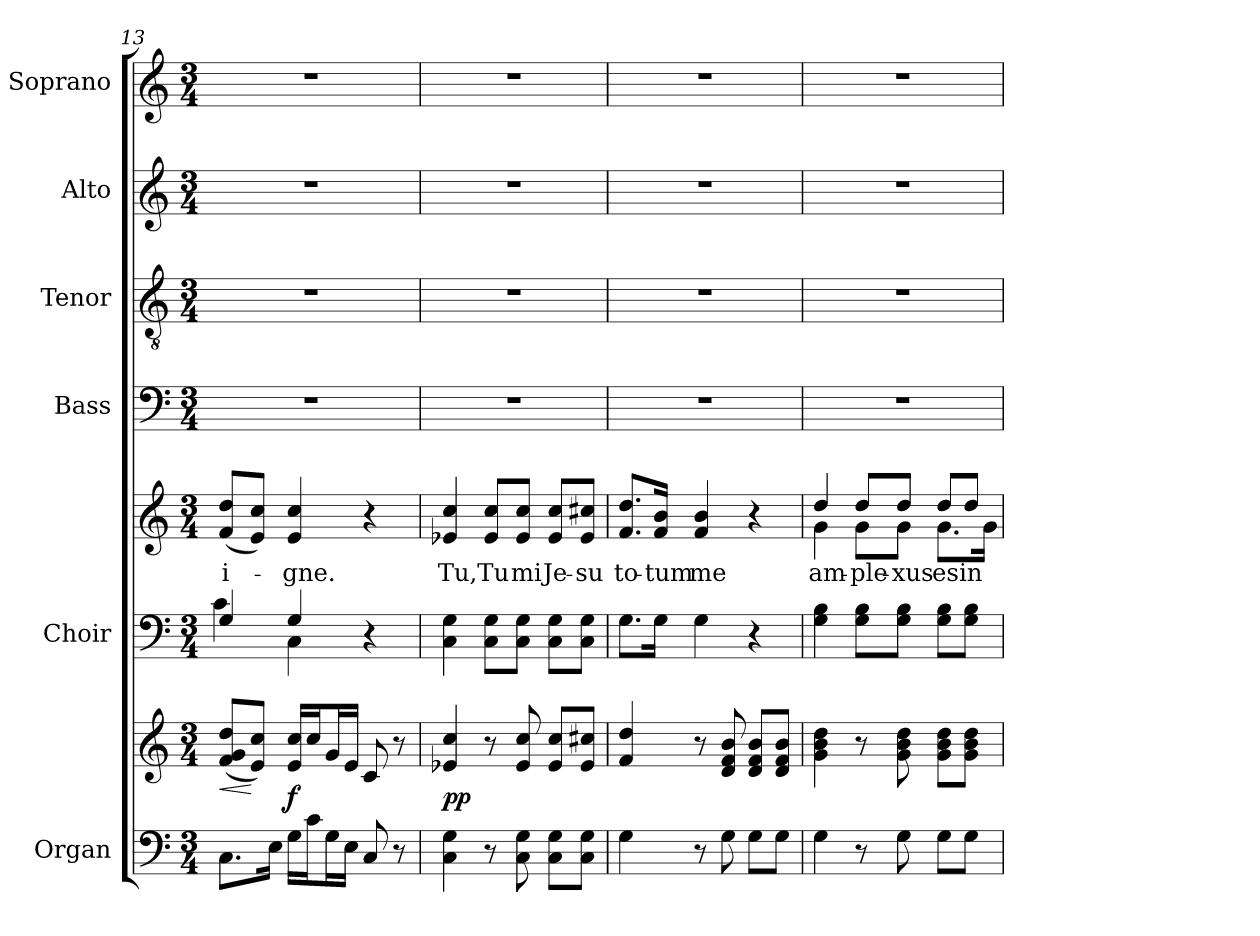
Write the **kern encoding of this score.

**kern	**kern	**dynam	**kern	**kern	**text	**kern	**kern	**kern	**kern
*part6	*part6	*part6	*part5	*part5	*part5	*part4	*part3	*part2	*part1
*staff8	*staff7	*staff7/8	*staff6	*staff5	*staff5	*staff4	*staff3	*staff2	*staff1
*I"Organ	*	*	*I"Choir	*	*	*I"Bass	*I"Tenor	*I"Alto	*I"Soprano
*I'Org.	*	*	*I'Choir	*	*	*I'B.	*I'T.	*I'A.	*I'S.
*clefF4	*clefG2	*	*clefF4	*clefG2	*	*clefF4	*clefGv2	*clefG2	*clefG2
*	*	*	*	*	*	*	*ITrd7c12	*	*
*k[]	*k[]	*	*k[]	*k[]	*	*k[]	*k[]	*k[]	*k[]
*C:	*C:	*	*C:	*C:	*	*C:	*C:	*C:	*C:
*M3/4	*M3/4	*	*M3/4	*M3/4	*	*M3/4	*M3/4	*M3/4	*M3/4
=13	=13	=13	=13	=13	=13	=13	=13	=13	=13
!	!	!LO:HP:b	!	!	!	!	!	!	!
*	*	*	*^	*	*	*	*	*	*
!	!	!	!	!	!	!LO:LY:b:color=#000000	!LO:N:vis=1	!LO:N:vis=1	!LO:N:vis=1	!LO:N:vis=1
8.Ci\L	(8fi/ 8gi/ 8ddi/L	<	4Gi/	4ci\	(8fi/ 8ddi/L	i-	2.r	2.r	2.r	2.r
.	8ei/ 8cci/J)	[	.	.	8ei/ 8cci/J)	.	.	.	.	.
16Ei\Jk	.	.	.	.	.	.	.	.	.	.
!	!	!	!	!	!	!LO:LY:b:color=#000000	!	!	!	!
16Gi\LL	16ei/ 16cci/LL	f	4Gi/	4Ci\	4ei/ 4cci	-gne.	.	.	.	.
16ci\J	16cci/J	.	.	.	.	.	.	.	.	.
16Gi\L	16gi/L	.	.	.	.	.	.	.	.	.
16Ei\JJ	16ei/JJ	.	.	.	.	.	.	.	.	.
8Ci/	8ci/	.	4r	4ryy	4r	.	.	.	.	.
8r	8r	.	.	.	.	.	.	.	.	.
*	*	*	*v	*v	*	*	*	*	*	*
=14	=14	=14	=14	=14	=14	=14	=14	=14	=14
!	!	!	!	!	!LO:LY:b:color=#000000	!LO:N:vis=1	!LO:N:vis=1	!LO:N:vis=1	!LO:N:vis=1
4Ci\ 4Gi	4e-Xi/ 4cci	pp	4Ci\ 4Gi	4e-Xi/ 4cci	Tu,	2.r	2.r	2.r	2.r
!	!	!	!	!	!LO:LY:b:color=#000000	!	!	!	!
8r	8r	.	8Ci\ 8Gi\L	8e-i/ 8cci/L	Tu	.	.	.	.
!	!	!	!	!	!LO:LY:b:color=#000000	!	!	!	!
8Ci\ 8Gi	8e-i/ 8cci	.	8Ci\ 8Gi\J	8e-i/ 8cci/J	mi	.	.	.	.
!	!	!	!	!	!LO:LY:b:color=#000000	!	!	!	!
8Ci\ 8Gi\L	8e-i/ 8cci/L	.	8Ci\ 8Gi\L	8e-i/ 8cci/L	Je-	.	.	.	.
!	!	!	!	!	!LO:LY:b:color=#000000	!	!	!	!
8Ci\ 8Gi\J	8e-i/ 8cc#Xi/J	.	8Ci\ 8Gi\J	8e-i/ 8cc#Xi/J	-su	.	.	.	.
!!LO:LB:g=z
=15	=15	=15	=15	=15	=15	=15	=15	=15	=15
!	!	!	!	!	!LO:LY:b:color=#000000	!LO:N:vis=1	!LO:N:vis=1	!LO:N:vis=1	!LO:N:vis=1
4Gi\	4fi/ 4ddi	.	8.Gi\L	8.fi/ 8.ddi/L	to-	2.r	2.r	2.r	2.r
!	!	!	!	!	!LO:LY:b:color=#000000	!	!	!	!
.	.	.	16Gi\Jk	16fi/ 16bi/Jk	-tum	.	.	.	.
!	!	!	!	!	!LO:LY:b:color=#000000	!	!	!	!
8r	8r	.	4Gi\	4fi/ 4bi	me	.	.	.	.
8Gi\	8di/ 8fi 8bi	.	.	.	.	.	.	.	.
8Gi\L	8di/ 8fi/ 8bi/L	.	4r	4r	.	.	.	.	.
8Gi\J	8di/ 8fi/ 8bi/J	.	.	.	.	.	.	.	.
=16	=16	=16	=16	=16	=16	=16	=16	=16	=16
!	!	!	!	!	!LO:LY:b:color=#000000	!LO:N:vis=1	!LO:N:vis=1	!LO:N:vis=1	!LO:N:vis=1
*	*	*	*	*^	*	*	*	*	*
4Gi\	4gi\ 4bi 4ddi	.	4Gi\ 4Bi	4ddi/	4gi\	am-	2.r	2.r	2.r	2.r
!	!	!	!	!	!	!LO:LY:b:color=#000000	!	!	!	!
8r	8r	.	8Gi\ 8Bi\L	8ddi/L	8gi\L	-ple-	.	.	.	.
!	!	!	!	!	!	!LO:LY:b:color=#000000	!	!	!	!
8Gi\	8gi\ 8bi 8ddi	.	8Gi\ 8Bi\J	8ddi/J	8gi\J	-xus	.	.	.	.
!	!	!	!	!	!	!LO:LY:b:color=#000000	!	!	!	!
8Gi\L	8gi\ 8bi\ 8ddi\L	.	8Gi\ 8Bi\L	8ddi/L	8.gi\L	es	.	.	.	.
!	!	!	!	!	!	!LO:LY:b:color=#000000	!	!	!	!
8Gi\J	8gi\ 8bi\ 8ddi\J	.	8Gi\ 8Bi\J	8ddi/J	.	in	.	.	.	.
.	.	.	.	.	16gi\Jk	.	.	.	.	.
*	*	*	*	*v	*v	*	*	*	*	*
=	=	=	=	=	=	=	=	=	=
*-	*-	*-	*-	*-	*-	*-	*-	*-	*-
